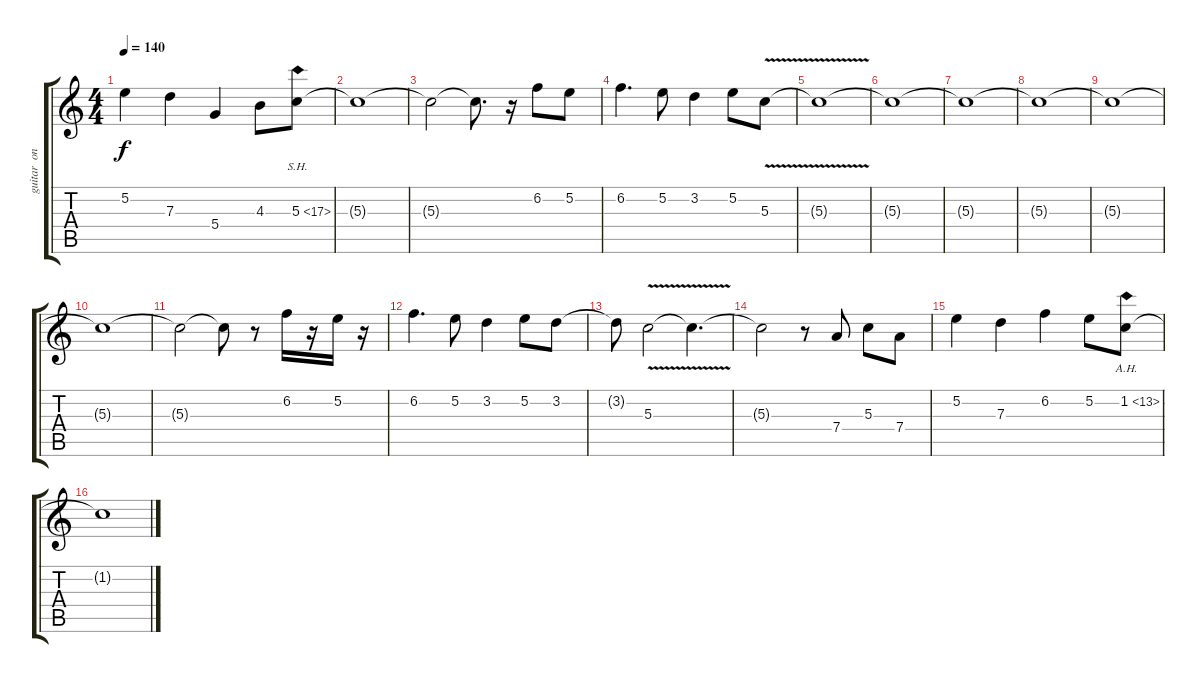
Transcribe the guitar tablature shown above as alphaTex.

\track ("guitar  one" "guitar  on") {instrument distortionguitar}
\staff {score tabs}
\tuning (E4 B3 G3 D3 A2 E2) {hide}
\ts (4 4)
\tempo 140
\clef g2
\ks c
5.2.4{dy f} 7.3.4 5.4.4 4.3.8 5.3{sh 12}.8 |
5.3{t}.1 |
5.3{t}.2 5.3{t}.8{d} r.16 6.2.8 5.2.8 |
6.2.4{d} 5.2.8 3.2.4 5.2.8 5.3{v}.8 |
5.3{t}.1{volume 8} |
5.3{t}.1 |
5.3{t}.1 |
5.3{t}.1 |
5.3{t}.1{volume 5} |
5.3{t}.1 |
5.3{t}.2 5.3{t}.8 r.8 6.2.16{volume 11} r.16 5.2.16 r.16 |
6.2.4{d} 5.2.8 3.2.4 5.2.8 3.2.8 |
3.2{t}.8 5.3{v}.2 5.3{t}.4{d} |
5.3{t}.2 r.8 7.4.8 5.3.8 7.4.8 |
5.2.4 7.3.4 6.2.4 5.2.8 1.2{ah 12}.8{volume 7} |
1.2{t}.1
